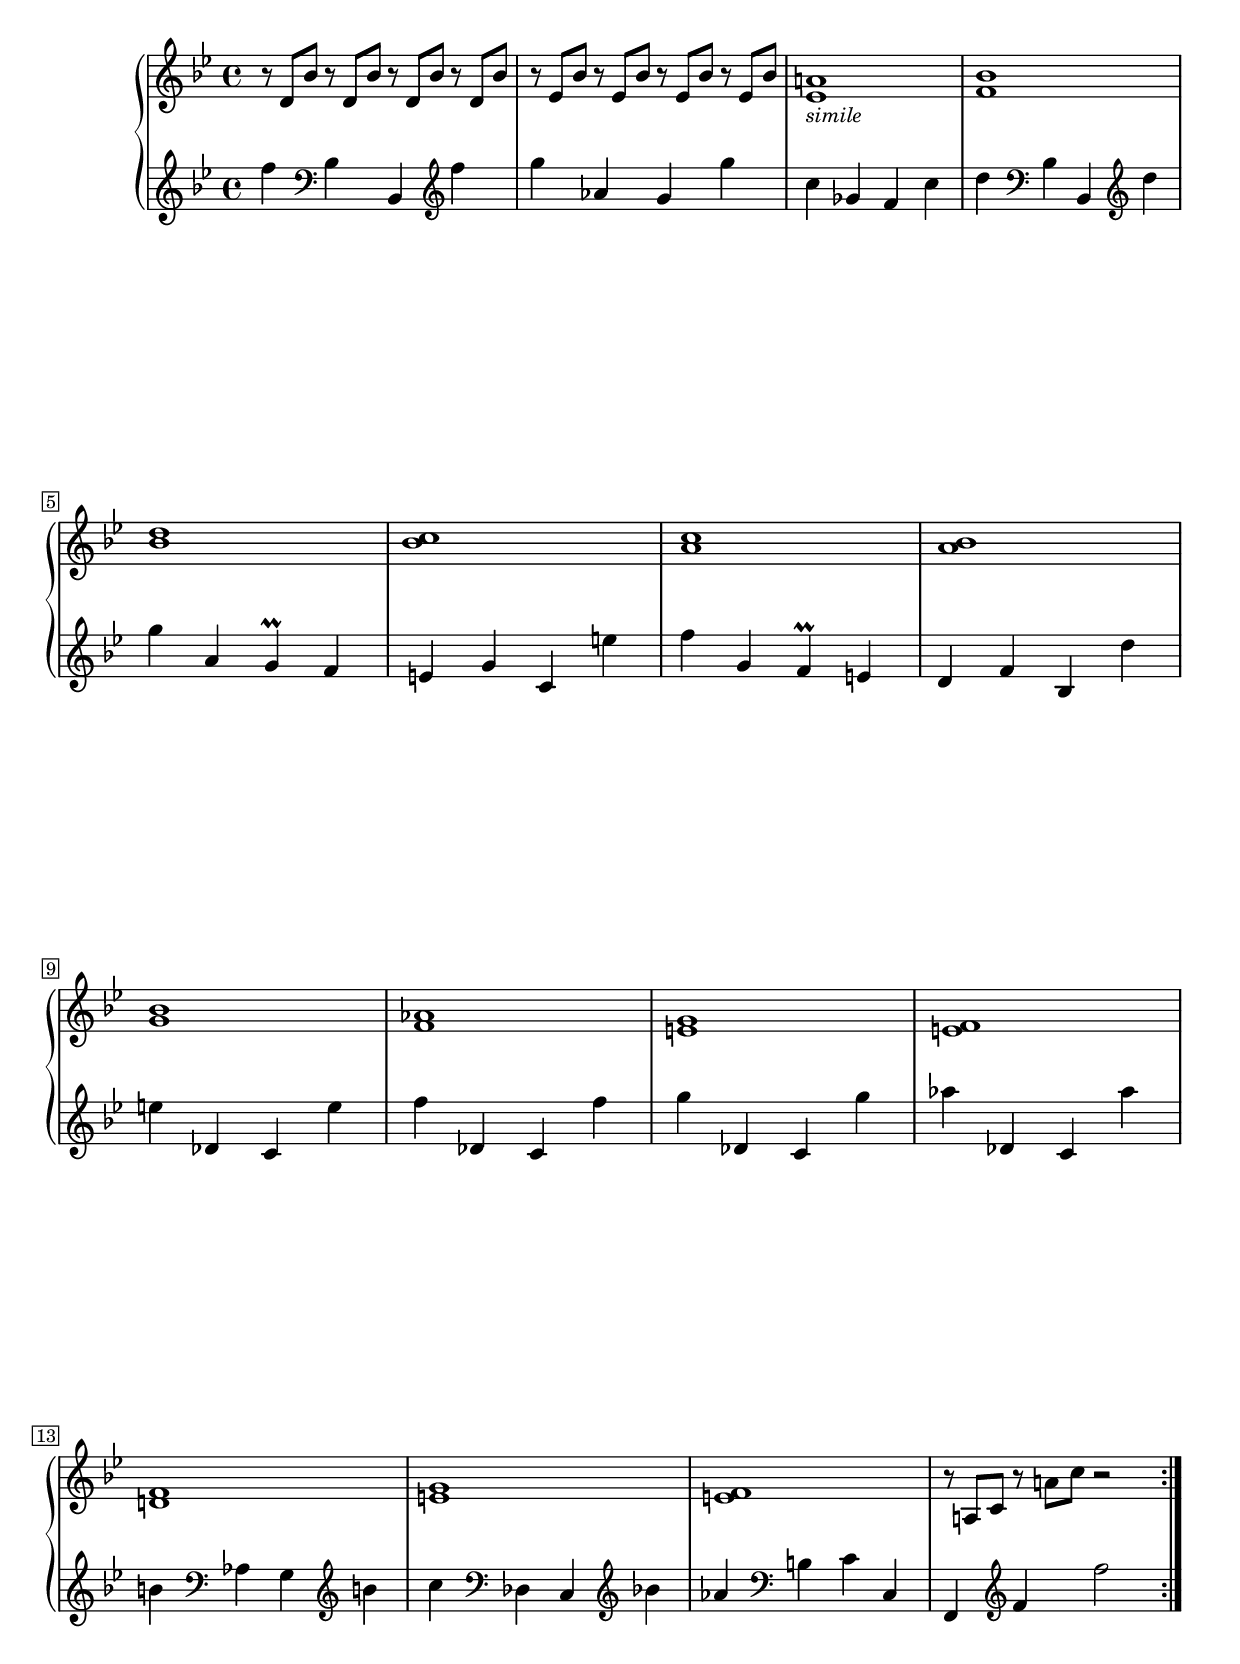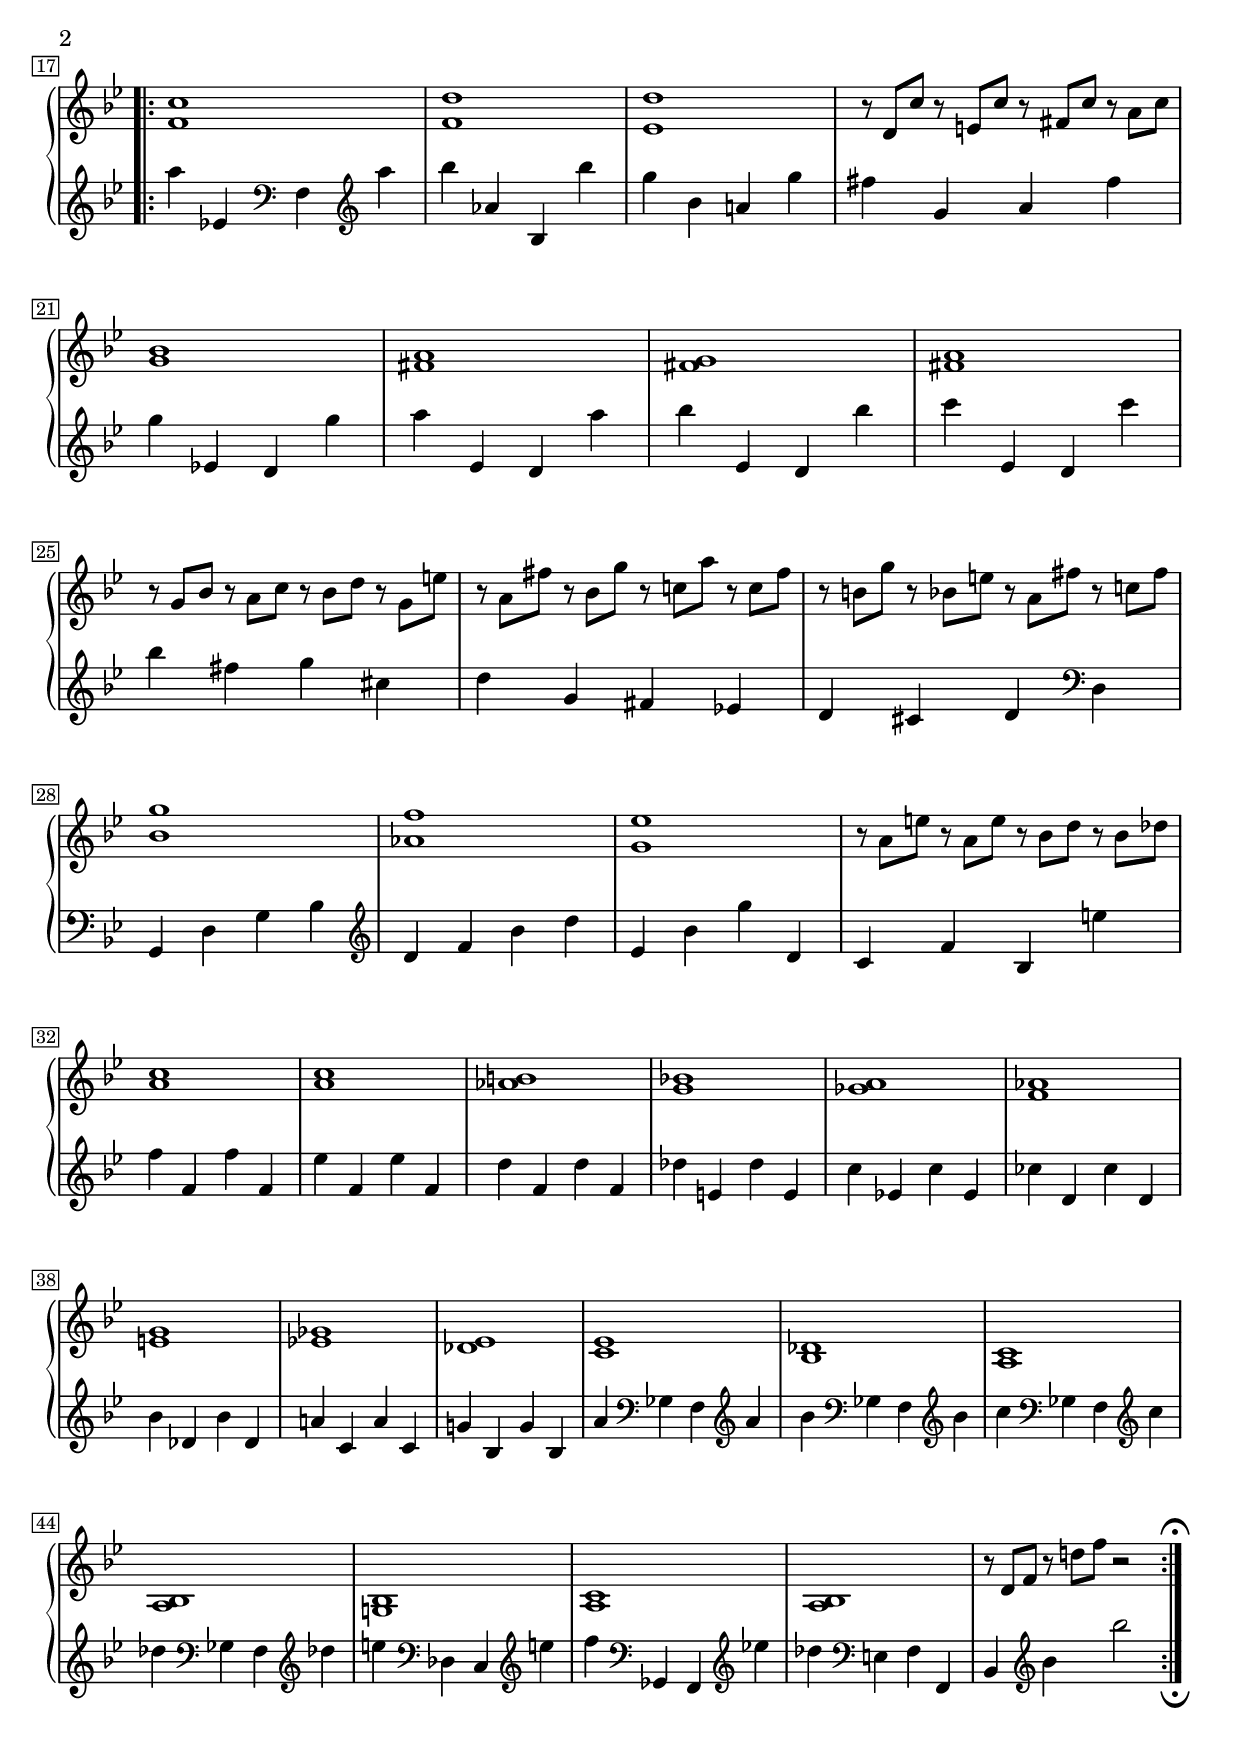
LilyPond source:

Global = {
  \key bes \major
  \time 4/4
  \include "../../global.ly"
}

Soprano = \context Voice = "one" \relative c' {
  \voiceOne
  \stemNeutral
  \override MultiMeasureRest.staff-position = #0
  \override Rest.staff-position = #0
  \label #'PartitaIGigue
  %1
  \repeat volta 2 {
  | \repeat unfold 4 { r8*2/3 d bes' }
  | \repeat unfold 4 { r es, bes' }
  | <es, a>1_\markup { \italic simile }
  | <f bes>
    \break
  %5
  | <bes d>
  | <bes c>
  | <a c>
  | <a bes>
    \break
  | <g bes>
  %10
  | <f as>
  | <e g>
  | <e f>
  | <d f>
  | <e g>
  %15
  | <e f>
  | r8*2/3 a,! c r a'! c r2
  }
  \pageBreak
  \repeat volta 2 {
  | <f, c'>1
  | <f d'>
  | <es d'>
  %20
  | r8*2/3 d c' r e, c' r fis, c' r a c
    \break
  | <g bes>1
  | <fis a>
  | <fis g>
  | <fis a>
    \break
  %25
  | r8*2/3 g bes r a c r bes d r g, e'!
  | r a, fis' r bes, g' r c, a' r c, fis
  | r b, g' r bes, e r a, fis' r c fis
  | <bes, g'>1
  | <as f'>
  %30
  | <g es'>
  | r8*2/3 a e' r a, e' r bes d r bes des
    \break
  | <a c>1
  | <a c>
  | <as b>
  %35
  | <g bes>
  | <ges a>
  | <f as>
  | <e g>
  | <es ges>
  %40
  | <des es>
  | <c es>
  | <bes des>
  | <a c>
  | <a bes>
  %45
  | <g bes>
  | <a c>
  | <a bes>
  | r8*2/3 d f r d' f r2
    \override Score.TextMark.self-alignment-X = #CENTER
    \textEndMark \markup { \musicglyph "scripts.ufermata" }
  }
  \fine
}

Alto = \context Voice = "two" \relative c' {
  \voiceTwo
  \stemDown
  \override Rest.staff-position = #0
  %1
}

Tenor = \context Voice = "three" \relative c {
  \voiceThree
  \stemUp
  \override Rest.staff-position = #0
  %1
}

Bass = \context Voice = "four" \relative c' {
  \voiceFour
  \stemNeutral\tieNeutral
  \override MultiMeasureRest.staff-position = #0
  \override Rest.staff-position = #0
  \repeat volta 2 {
  %1
  | \clef treble f'4 \clef bass bes,, bes, \clef treble f'''
  | g as, g g'
  | c, ges f c'
  | d \clef bass bes, bes, \clef treble d''
  %5
  | g a, g^\prall f
  | e g c, e'
  | f g, f^\prall e
  | d f bes, d'
  | e des, c e'
  %10
  | f des, c f'
  | g des, c g''
  | as des,, c as''
  | b, \clef bass as, g \clef treble b'
  | c \clef bass des,, c \clef treble bes''
  %15
  | as \clef bass b, c c,
  | f, \clef treble f'' f'2
  }
  \repeat volta 2 {
  | a4 es,! \clef bass f, \clef treble a''
  | bes as, bes, bes''
  | g bes, a g'
  %20
  | fis g, a fis'
  | g es,! d g'
  | a es, d a''
  | bes es,, d bes''
  | c es,, d c''
  %25
  | bes fis g cis,
  | d g, fis es!
  | d cis d \clef bass d,
  | g, d' g bes
  | \clef treble d f bes d
  %30
  | es, bes' g' d,
  | c f bes, e'
  | f f, f' f,
  | es' f, es' f,
  | d' f, d' f,
  %35
  | des' e, des' e,
  | c' es, c' es,
  | ces' d, ces' d,
  | bes' des, bes' des,
  | a'! c, a' c,
  %40
  | g'! bes, g' bes,
  | a' \clef bass ges, f \clef treble a'
  | bes \clef bass ges, f \clef treble bes'
  | c \clef bass ges, f \clef treble c''
  | des \clef bass ges,, f \clef treble des''
  %45
  | e \clef bass des,, c \clef treble e''
  | f \clef bass ges,,, f \clef treble es'''
  | des \clef bass e,, f f,
  | bes \clef treble bes'' bes'2
    \tweak direction #DOWN
    \textEndMark \markup { \musicglyph "scripts.dfermata" }
  }
  \fine
}

\score {
  \new PianoStaff
  <<
    \accidentalStyle Score.piano
    \context Staff = "upper" <<
      \set Staff.midiInstrument = #"acoustic grand"
      \Global
      \clef treble
      \Soprano
      \Alto
    >>
    \context Staff = "lower" <<
      \set Staff.midiInstrument = #"acoustic grand"
      \Global
      \clef bass
      \Tenor
      \Bass
    >>
  >>
  \header {
    composer = ##f % "Johann Sebastian @composer_lastnam@"
    opus = ##f % "BWV 825"
    title = \markup { "Gigue" }
    subtitle = ##f
  }
  \layout {
    \context {
      \PianoStaff
      \override Parentheses.font-size = #-2
      \override TextScript.font-shape = #'italic
      \override TextScript.font-size = #-1
    }
  }
  \midi {
    \tempo 4 = 180
  }
}
